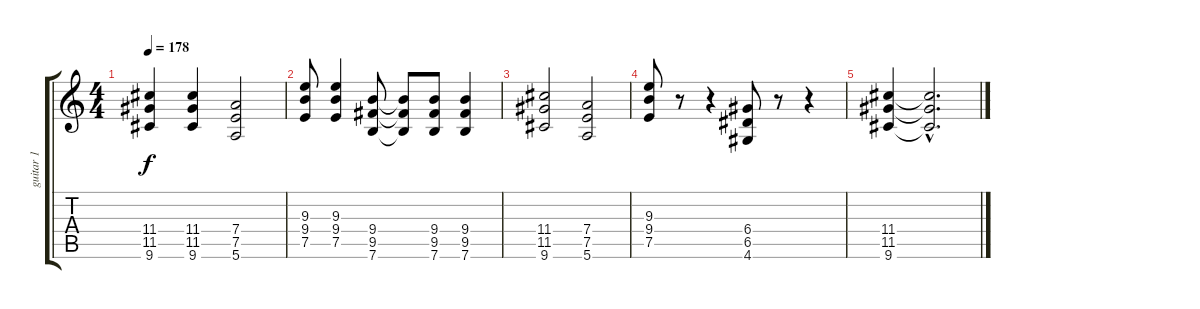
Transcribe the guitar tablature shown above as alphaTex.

\track (" guitar 1" " guitar 1") {instrument overdrivenguitar}
\staff {score tabs}
\tuning (E4 B3 G3 D3 A2 E2) {hide}
\ts (4 4)
\tempo 178
\clef g2
\ks c
(11.4 11.5 9.6).4{dy f} (11.4 11.5 9.6).4 (7.4 7.5 5.6).2 |
(9.3 9.4 7.5).8 (9.3 9.4 7.5).4 (9.4 9.5 7.6).8 (9.4{t} 9.5{t} 7.6{t}).8 (9.4 9.5 7.6).8 (9.4 9.5 7.6).4 |
(11.4 11.5 9.6).2 (7.4 7.5 5.6).2 |
(9.3 9.4 7.5).8 r.8 r.4 (6.4 6.5 4.6).8 r.8 r.4 |
(11.4 11.5 9.6).4 (11.4{hac t} 11.5{hac t} 9.6{hac t}).2{d}
